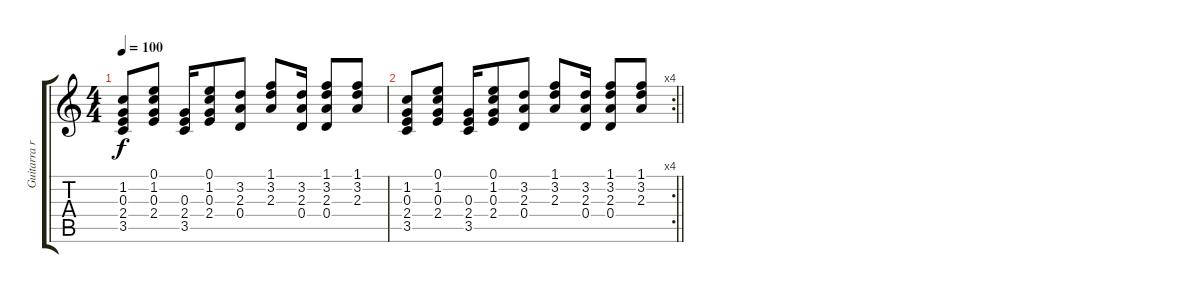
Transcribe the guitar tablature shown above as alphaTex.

\track ("Guitarra rítmica" "Guitarra r") {instrument acousticguitarsteel}
\staff {score tabs}
\tuning (E4 B3 G3 D3 A2 E2) {hide}
\ts (4 4)
\tempo 100
\clef g2
\ks c
(1.2 0.3 2.4 3.5).8{dy f} (0.1 1.2 0.3 2.4).8 (0.3 2.4 3.5).16 (0.1 1.2 0.3 2.4).8 (3.2 2.3 0.4).8 (1.1 3.2 2.3).8 (3.2 2.3 0.4).16 (1.1 3.2 2.3 0.4).8 (1.1 3.2 2.3).8 |
\rc 4
\barLineRight lightlight
(1.2 0.3 2.4 3.5).8 (0.1 1.2 0.3 2.4).8 (0.3 2.4 3.5).16 (0.1 1.2 0.3 2.4).8 (3.2 2.3 0.4).8 (1.1 3.2 2.3).8 (3.2 2.3 0.4).16 (1.1 3.2 2.3 0.4).8 (1.1 3.2 2.3).8
